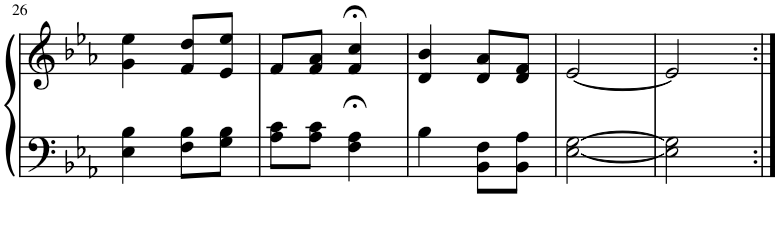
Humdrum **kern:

**kern	**kern
*part1	*part1
*staff2	*staff1
*I"Piano	*
*I'Pno.	*
!!LO:PB:g=z
*clefF4	*clefG2
*k[b-e-a-]	*k[b-e-a-]
*M2/4	*M2/4
=26	=26
4E-\ 4B-\	4g\ 4ee-\
8F\ 8B-\L	8f/ 8dd/L
8G\ 8B-\J	8e-/ 8ee-/J
=27	=27
8A-\ 8c\L	8f/L
8A-\ 8c\J	8f/ 8a-/J
4F\;< 4A-\;<	4f/;< 4cc/;<
=28	=28
4B-\	4d/ 4b-/
8BB-\ 8F\L	8d/ 8a-/L
8BB-\ 8A-\J	8d/ 8f/J
=29	=29
[2E-\ [2G\	[2e-/
=30	=30
2E-\] 2G\]	2e-/]
=:|!	=:|!
*-	*-
